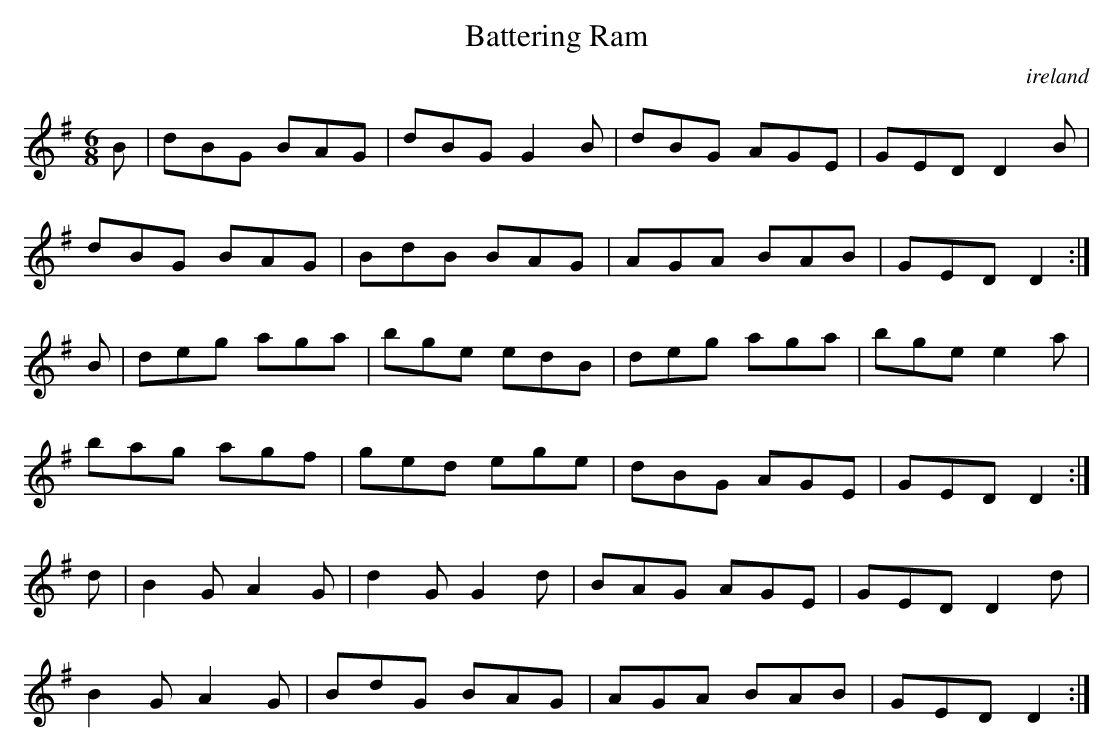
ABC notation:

X:1
T:Battering Ram
O:ireland
M:6/8
L:1/8
K:G Major
B|dBG BAG|dBG G2B|dBG AGE|GED D2B|!
dBG BAG|BdB BAG|AGA BAB|GED D2:|!
B|deg aga|bge edB|deg aga|bge e2a|!
bag agf|ged ege|dBG AGE|GED D2:|!
d|B2G A2G|d2G G2d|BAG AGE|GED D2d|!
B2G A2G|BdG BAG|AGA BAB|GED D2:|!
